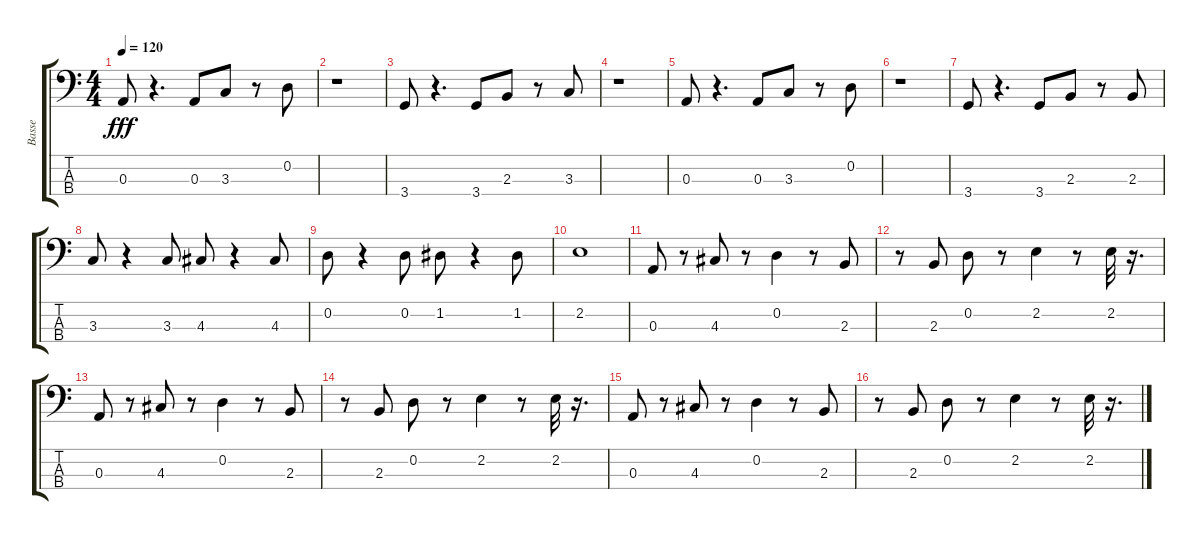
\track ("Basse" "Basse") {instrument electricbasspick}
\staff {score tabs}
\tuning (G2 D2 A1 E1) {hide}
\ts (4 4)
\tempo 120
\clef f4
\ks c
0.3.8{dy fff} r.4{d} 0.3.8 3.3.8 r.8 0.2.8 |
r.1 |
3.4.8 r.4{d} 3.4.8 2.3.8 r.8 3.3.8 |
r.1 |
0.3.8 r.4{d} 0.3.8 3.3.8 r.8 0.2.8 |
r.1 |
3.4.8 r.4{d} 3.4.8 2.3.8 r.8 2.3.8 |
3.3.8 r.4 3.3.8 4.3.8 r.4 4.3.8 |
0.2.8 r.4 0.2.8 1.2.8 r.4 1.2.8 |
2.2.1 |
0.3.8 r.8 4.3.8 r.8 0.2.4 r.8 2.3.8 |
r.8 2.3.8 0.2.8 r.8 2.2.4 r.8 2.2.32 r.16{d} |
0.3.8 r.8 4.3.8 r.8 0.2.4 r.8 2.3.8 |
r.8 2.3.8 0.2.8 r.8 2.2.4 r.8 2.2.32 r.16{d} |
0.3.8 r.8 4.3.8 r.8 0.2.4 r.8 2.3.8 |
r.8 2.3.8 0.2.8 r.8 2.2.4 r.8 2.2.32 r.16{d}
